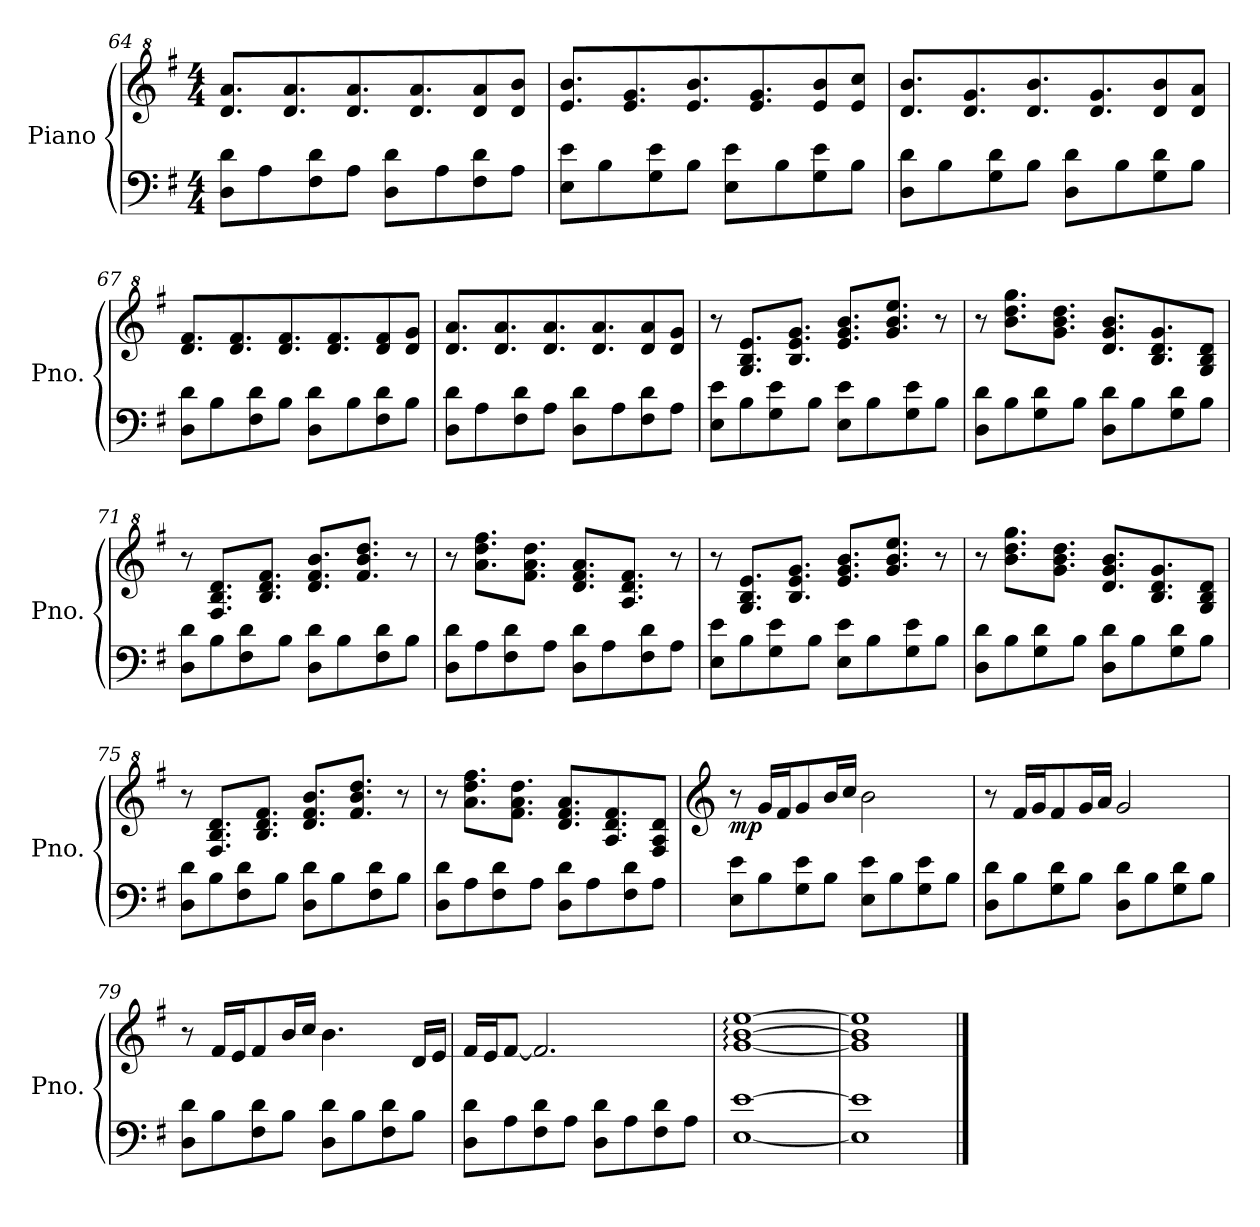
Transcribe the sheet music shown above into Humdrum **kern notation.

**kern	**kern	**dynam
*part1	*part1	*part1
*staff2	*staff1	*staff1/2
*I"Piano	*	*
*I'Pno.	*	*
*clefF4	*clefG^2	*
*k[f#]	*k[f#]	*
*M4/4	*M4/4	*
=64	=64	=64
8D\ 8d\L	8.dd/ 8.aa/L	.
8A\	.	.
.	8.dd/ 8.aa/	.
8F#\ 8d\	.	.
8A\J	8.dd/ 8.aa/	.
8D\ 8d\L	.	.
.	8.dd/ 8.aa/	.
8A\	.	.
8F#\ 8d\	8dd/ 8aa/	.
8A\J	8dd/ 8bb/J	.
!!LO:LB:g=z
=65	=65	=65
8E\ 8e\L	8.ee/ 8.bb/L	.
8B\	.	.
.	8.ee/ 8.gg/	.
8G\ 8e\	.	.
8B\J	8.ee/ 8.bb/	.
8E\ 8e\L	.	.
.	8.ee/ 8.gg/	.
8B\	.	.
8G\ 8e\	8ee/ 8bb/	.
8B\J	8ee/ 8ccc/J	.
=66	=66	=66
8D\ 8d\L	8.dd/ 8.bb/L	.
8B\	.	.
.	8.dd/ 8.gg/	.
8G\ 8d\	.	.
8B\J	8.dd/ 8.bb/	.
8D\ 8d\L	.	.
.	8.dd/ 8.gg/	.
8B\	.	.
8G\ 8d\	8dd/ 8bb/	.
8B\J	8dd/ 8aa/J	.
=67	=67	=67
8D\ 8d\L	8.dd/ 8.ff#/L	.
8B\	.	.
.	8.dd/ 8.ff#/	.
8F#\ 8d\	.	.
8B\J	8.dd/ 8.ff#/	.
8D\ 8d\L	.	.
.	8.dd/ 8.ff#/	.
8B\	.	.
8F#\ 8d\	8dd/ 8ff#/	.
8B\J	8dd/ 8gg/J	.
=68	=68	=68
8D\ 8d\L	8.dd/ 8.aa/L	.
8A\	.	.
.	8.dd/ 8.aa/	.
8F#\ 8d\	.	.
8A\J	8.dd/ 8.aa/	.
8D\ 8d\L	.	.
.	8.dd/ 8.aa/	.
8A\	.	.
8F#\ 8d\	8dd/ 8aa/	.
8A\J	8dd/ 8gg/J	.
!!LO:LB:g=z
=69	=69	=69
8E\ 8e\L	8r	.
8B\	8.g/ 8.b/ 8.ee/L	.
8G\ 8e\	.	.
.	8.b/ 8.ee/ 8.gg/J	.
8B\J	.	.
8E\ 8e\L	8.ee/ 8.gg/ 8.bb/L	.
8B\	.	.
.	8.gg/ 8.bb/ 8.eee/J	.
8G\ 8e\	.	.
8B\J	8r	.
=70	=70	=70
8D\ 8d\L	8r	.
8B\	8.bb\ 8.ddd\ 8.ggg\L	.
8G\ 8d\	.	.
.	8.gg\ 8.bb\ 8.ddd\J	.
8B\J	.	.
8D\ 8d\L	8.dd/ 8.gg/ 8.bb/L	.
8B\	.	.
.	8.b/ 8.dd/ 8.gg/	.
8G\ 8d\	.	.
8B\J	8g/ 8b/ 8dd/J	.
=71	=71	=71
8D\ 8d\L	8r	.
8B\	8.f#/ 8.b/ 8.dd/L	.
8F#\ 8d\	.	.
.	8.b/ 8.dd/ 8.ff#/J	.
8B\J	.	.
8D\ 8d\L	8.dd/ 8.ff#/ 8.bb/L	.
8B\	.	.
.	8.ff#/ 8.bb/ 8.ddd/J	.
8F#\ 8d\	.	.
8B\J	8r	.
=72	=72	=72
8D\ 8d\L	8r	.
8A\	8.aa\ 8.ddd\ 8.fff#\L	.
8F#\ 8d\	.	.
.	8.ff#\ 8.aa\ 8.ddd\J	.
8A\J	.	.
8D\ 8d\L	8.dd/ 8.ff#/ 8.aa/L	.
8A\	.	.
.	8.a/ 8.dd/ 8.ff#/J	.
8F#\ 8d\	.	.
8A\J	8r	.
!!LO:LB:g=z
=73	=73	=73
8E\ 8e\L	8r	.
8B\	8.g/ 8.b/ 8.ee/L	.
8G\ 8e\	.	.
.	8.b/ 8.ee/ 8.gg/J	.
8B\J	.	.
8E\ 8e\L	8.ee/ 8.gg/ 8.bb/L	.
8B\	.	.
.	8.gg/ 8.bb/ 8.eee/J	.
8G\ 8e\	.	.
8B\J	8r	.
=74	=74	=74
8D\ 8d\L	8r	.
8B\	8.bb\ 8.ddd\ 8.ggg\L	.
8G\ 8d\	.	.
.	8.gg\ 8.bb\ 8.ddd\J	.
8B\J	.	.
8D\ 8d\L	8.dd/ 8.gg/ 8.bb/L	.
8B\	.	.
.	8.b/ 8.dd/ 8.gg/	.
8G\ 8d\	.	.
8B\J	8g/ 8b/ 8dd/J	.
=75	=75	=75
8D\ 8d\L	8r	.
8B\	8.f#/ 8.b/ 8.dd/L	.
8F#\ 8d\	.	.
.	8.b/ 8.dd/ 8.ff#/J	.
8B\J	.	.
8D\ 8d\L	8.dd/ 8.ff#/ 8.bb/L	.
8B\	.	.
.	8.ff#/ 8.bb/ 8.ddd/J	.
8F#\ 8d\	.	.
8B\J	8r	.
=76	=76	=76
8D\ 8d\L	8r	.
8A\	8.aa\ 8.ddd\ 8.fff#\L	.
8F#\ 8d\	.	.
.	8.ff#\ 8.aa\ 8.ddd\J	.
8A\J	.	.
8D\ 8d\L	8.dd/ 8.ff#/ 8.aa/L	.
8A\	.	.
.	8.a/ 8.dd/ 8.ff#/	.
8F#\ 8d\	.	.
8A\J	8f#/ 8a/ 8dd/J	.
!!LO:PB:g=z
=77	=77	=77
*	*clefG2	*
!	!	!LO:DY:b
8E\ 8e\L	8r	mp
8B\	16g/LL	.
.	16f#/J	.
8G\ 8e\	8g/	.
8B\J	16b/L	.
.	16cc/JJ	.
8E\ 8e\L	2b\	.
8B\	.	.
8G\ 8e\	.	.
8B\J	.	.
=78	=78	=78
8D\ 8d\L	8r	.
8B\	16f#/LL	.
.	16g/J	.
8G\ 8d\	8f#/	.
8B\J	16g/L	.
.	16a/JJ	.
8D\ 8d\L	2g/	.
8B\	.	.
8G\ 8d\	.	.
8B\J	.	.
=79	=79	=79
8D\ 8d\L	8r	.
8B\	16f#/LL	.
.	16e/J	.
8F#\ 8d\	8f#/	.
8B\J	16b/L	.
.	16cc/JJ	.
8D\ 8d\L	4.b\	.
8B\	.	.
8F#\ 8d\	.	.
8B\J	16d/LL	.
.	16e/JJ	.
=80	=80	=80
8D\ 8d\L	16f#/LL	.
.	16e/J	.
8A\	[8f#/J	.
8F#\ 8d\	2.f#/]	.
8A\J	.	.
8D\ 8d\L	.	.
8A\	.	.
8F#\ 8d\	.	.
8A\J	.	.
!!LO:LB:g=z
=81	=81	=81
[1E [1e	[1g: [1b: [1ee:	.
=82	=82	=82
1E] 1e]	1g] 1b] 1ee]	.
==	==	==
*-	*-	*-
